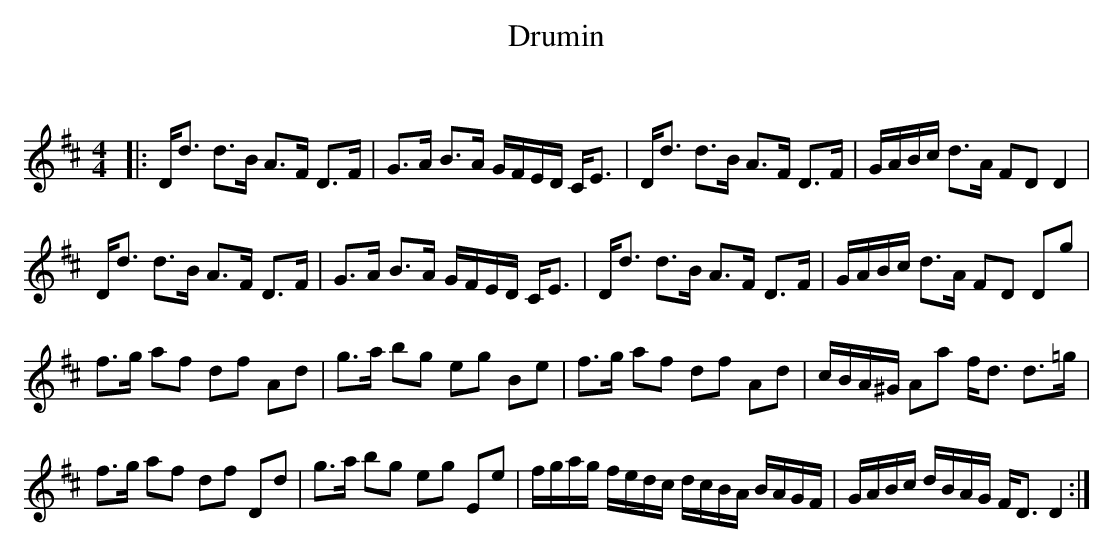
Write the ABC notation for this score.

X:1
T: Drumin
C:
Q: 128
K:D
M:4/4
L:1/16
|:Dd3 d3B A3F D3F|G3A B3A GFED CE3|Dd3 d3B A3F D3F|GABc d3A F2D2 D4|
Dd3 d3B A3F D3F|G3A B3A GFED CE3|Dd3 d3B A3F D3F|GABc d3A F2D2 D2g2|
f3g a2f2 d2f2 A2d2|g3a b2g2 e2g2 B2e2|f3g a2f2 d2f2 A2d2|cBA^G A2a2 fd3 d3=g|
f3g a2f2 d2f2 D2d2|g3a b2g2 e2g2 E2e2|fgag fedc dcBA BAGF|GABc dBAG FD3 D4:|
